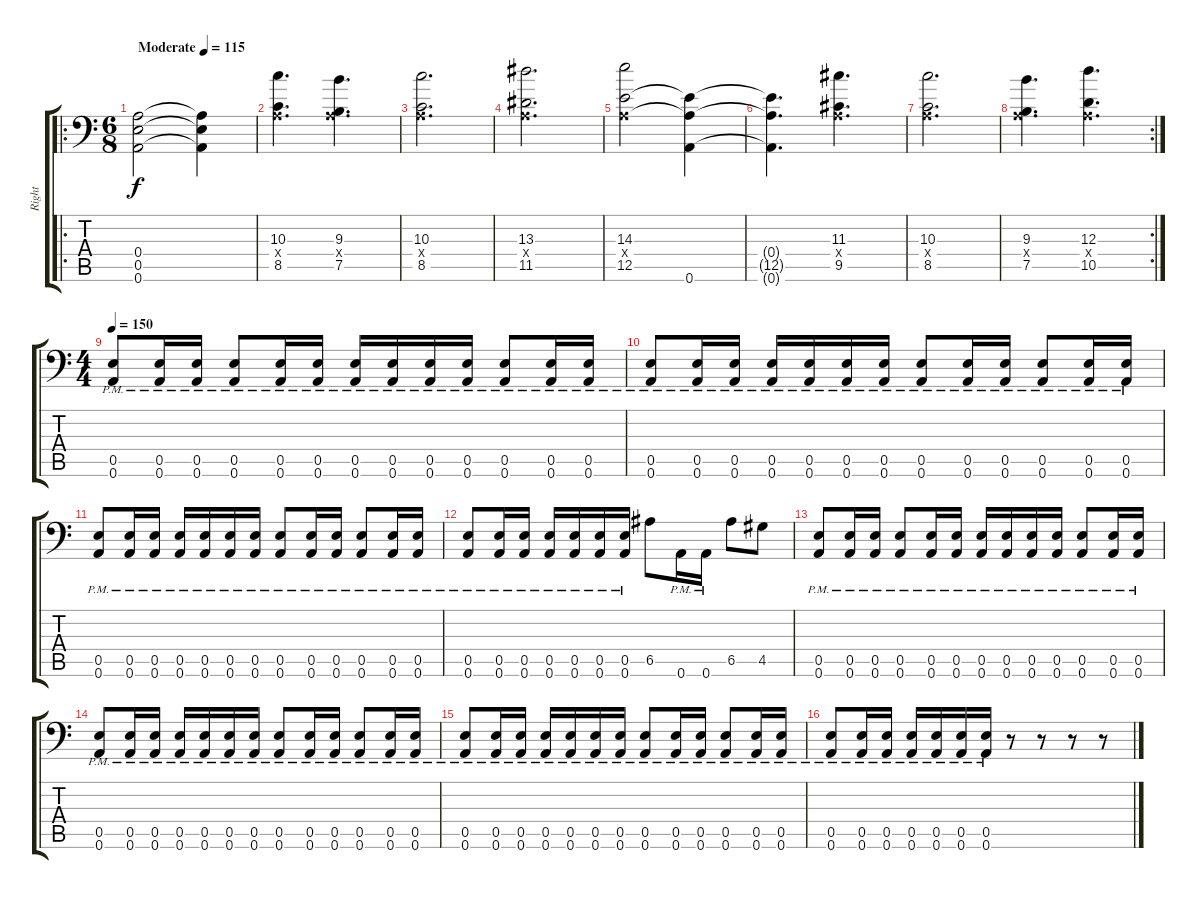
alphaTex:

\track ("Right" "Right") {instrument overdrivenguitar}
\staff {score tabs}
\tuning (B3 Gb3 D3 A2 E2 A1) {hide}
\ro
\ts (6 8)
\tempo (115 "Moderate")
\clef f4
\ks c
(0.4 0.5 0.6).2{dy f instrument overdrivenguitar} (0.4{t} 0.5{t} 0.6{t}).4 |
(10.3 0.4{x} 8.5).4{d} (9.3 0.4{x} 7.5).4{d} |
(10.3 0.4{x} 8.5).2{d} |
(13.3 0.4{x} 11.5).2{d} |
(14.3 0.4{x} 12.5).2 (0.4{t} 12.5{t} 0.6).4 |
(0.4{t} 12.5{t} 0.6{t}).4{d} (11.3 0.4{x} 9.5).4{d} |
(10.3 0.4{x} 8.5).2{d} |
\rc 2
(9.3 0.4{x} 7.5).4{d} (12.3 0.4{x} 10.5).4{d} |
\ts (4 4)
\tempo 150
(0.5{pm} 0.6{pm}).8 (0.5{pm} 0.6{pm}).16 (0.5{pm} 0.6{pm}).16 (0.5{pm} 0.6{pm}).8 (0.5{pm} 0.6{pm}).16 (0.5{pm} 0.6{pm}).16 (0.5{pm} 0.6{pm}).16 (0.5{pm} 0.6{pm}).16 (0.5{pm} 0.6{pm}).16 (0.5{pm} 0.6{pm}).16 (0.5{pm} 0.6{pm}).8 (0.5{pm} 0.6{pm}).16 (0.5{pm} 0.6{pm}).16 |
(0.5{pm} 0.6{pm}).8 (0.5{pm} 0.6{pm}).16 (0.5{pm} 0.6{pm}).16 (0.5{pm} 0.6{pm}).16 (0.5{pm} 0.6{pm}).16 (0.5{pm} 0.6{pm}).16 (0.5{pm} 0.6{pm}).16 (0.5{pm} 0.6{pm}).8 (0.5{pm} 0.6{pm}).16 (0.5{pm} 0.6{pm}).16 (0.5{pm} 0.6{pm}).8 (0.5{pm} 0.6{pm}).16 (0.5{pm} 0.6{pm}).16 |
(0.5{pm} 0.6{pm}).8 (0.5{pm} 0.6{pm}).16 (0.5{pm} 0.6{pm}).16 (0.5{pm} 0.6{pm}).16 (0.5{pm} 0.6{pm}).16 (0.5{pm} 0.6{pm}).16 (0.5{pm} 0.6{pm}).16 (0.5{pm} 0.6{pm}).8 (0.5{pm} 0.6{pm}).16 (0.5{pm} 0.6{pm}).16 (0.5{pm} 0.6{pm}).8 (0.5{pm} 0.6{pm}).16 (0.5{pm} 0.6{pm}).16 |
(0.5{pm} 0.6{pm}).8 (0.5{pm} 0.6{pm}).16 (0.5{pm} 0.6{pm}).16 (0.5{pm} 0.6{pm}).16 (0.5{pm} 0.6{pm}).16 (0.5{pm} 0.6{pm}).16 (0.5{pm} 0.6{pm}).16 6.5.8 0.6{pm}.16 0.6{pm}.16 6.5.8 4.5.8 |
(0.5{pm} 0.6{pm}).8 (0.5{pm} 0.6{pm}).16 (0.5{pm} 0.6{pm}).16 (0.5{pm} 0.6{pm}).8 (0.5{pm} 0.6{pm}).16 (0.5{pm} 0.6{pm}).16 (0.5{pm} 0.6{pm}).16 (0.5{pm} 0.6{pm}).16 (0.5{pm} 0.6{pm}).16 (0.5{pm} 0.6{pm}).16 (0.5{pm} 0.6{pm}).8 (0.5{pm} 0.6{pm}).16 (0.5{pm} 0.6{pm}).16 |
(0.5{pm} 0.6{pm}).8 (0.5{pm} 0.6{pm}).16 (0.5{pm} 0.6{pm}).16 (0.5{pm} 0.6{pm}).16 (0.5{pm} 0.6{pm}).16 (0.5{pm} 0.6{pm}).16 (0.5{pm} 0.6{pm}).16 (0.5{pm} 0.6{pm}).8 (0.5{pm} 0.6{pm}).16 (0.5{pm} 0.6{pm}).16 (0.5{pm} 0.6{pm}).8 (0.5{pm} 0.6{pm}).16 (0.5{pm} 0.6{pm}).16 |
(0.5{pm} 0.6{pm}).8 (0.5{pm} 0.6{pm}).16 (0.5{pm} 0.6{pm}).16 (0.5{pm} 0.6{pm}).16 (0.5{pm} 0.6{pm}).16 (0.5{pm} 0.6{pm}).16 (0.5{pm} 0.6{pm}).16 (0.5{pm} 0.6{pm}).8 (0.5{pm} 0.6{pm}).16 (0.5{pm} 0.6{pm}).16 (0.5{pm} 0.6{pm}).8 (0.5{pm} 0.6{pm}).16 (0.5{pm} 0.6{pm}).16 |
(0.5{pm} 0.6{pm}).8 (0.5{pm} 0.6{pm}).16 (0.5{pm} 0.6{pm}).16 (0.5{pm} 0.6{pm}).16 (0.5{pm} 0.6{pm}).16 (0.5{pm} 0.6{pm}).16 (0.5{pm} 0.6{pm}).16 r.8 r.8 r.8 r.8
